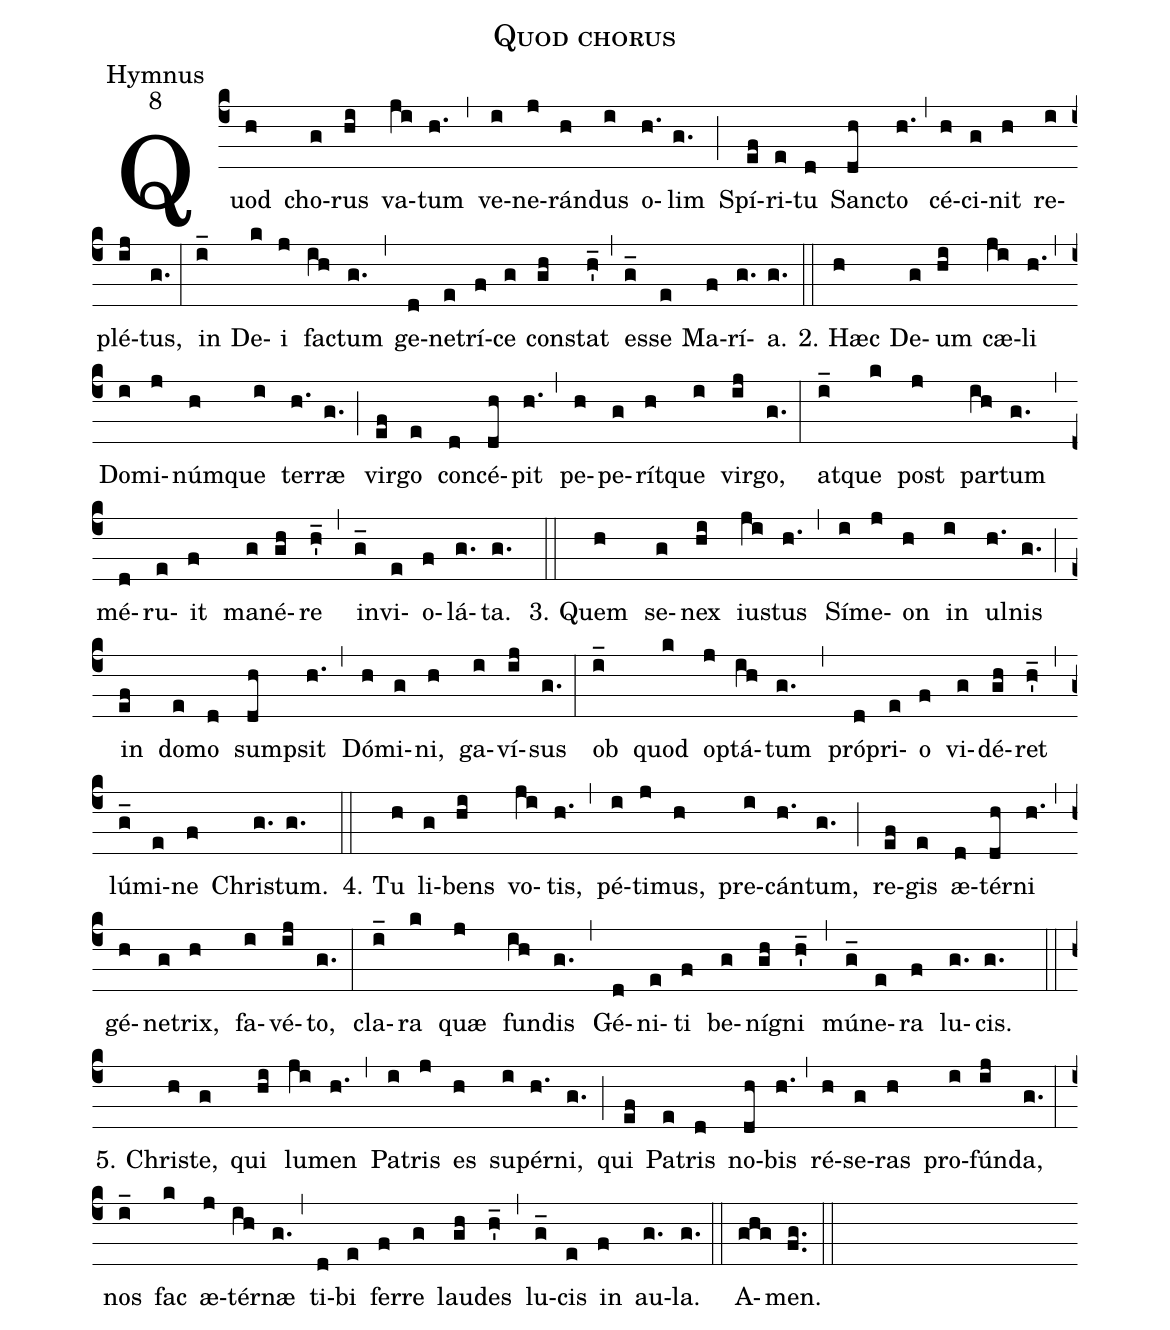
name:Quod chorus;
office-part:Hymnus;
mode:8;
%%
(c4)Quod(h) cho(g)rus(hi) va(ji)tum(h.) (,) ve(i)ne(j)rán(h)dus(i) o(h.)lim(g.) (;)
Spí(ef)ri(e)tu(d) San(dh)cto(h.) (,) cé(h)ci(g)nit(h) re(i)plé(ij)tus,(g.) (:)
in(i_) De(k)i(j) fa(ih)ctum(g.) (,) ge(d)ne(e)trí(f)ce(g) con(gh)stat(h'_) (,)
es(g_)se(e) Ma(f)rí(g.)a.(g.) (::)

2. H<sp>ae</sp>c(h) De(g)um(hi) c<sp>ae</sp>(ji)li(h.) (,) Do(i)mi(j)núm(h)que(i) ter(h.)r<sp>ae</sp>(g.) (;)
vir(ef)go(e) con(d)cé(dh)pit(h.) (,) pe(h)pe(g)rít(h)que(i) vir(ij)go,(g.) (:)
at(i_)que(k) post(j) par(ih)tum(g.) (,) mé(d)ru(e)it(f) ma(g)né(gh)re(h_') (,)
in(g_)vi(e)o(f)lá(g.)ta.(g.) (::)

3. Quem(h) se(g)nex(hi) iu(ji)stus(h.) (,) Sí(i)me(j)on(h) in(i) ul(h.)nis(g.) (;)
in(ef) do(e)mo(d) sum(dh)psit(h.) (,) Dó(h)mi(g)ni,(h) ga(i)ví(ij)sus(g.) (:)
ob(i_) quod(k) op(j)tá(ih)tum(g.) (,) pró(d)pri(e)o(f) vi(g)dé(gh)ret(h_') (,)
lú(g_)mi(e)ne(f) Chri(g.)stum.(g.) (::)

4. Tu(h) li(g)bens(hi) vo(ji)tis,(h.) (,) pé(i)ti(j)mus,(h) pre(i)cán(h.)tum,(g.) (;)
re(ef)gis(e) <sp>ae</sp>(d)tér(dh)ni(h.) (,) gé(h)ne(g)trix,(h) fa(i)vé(ij)to,(g.) (:)
cla(i_)ra(k) qu<sp>ae</sp>(j) fun(ih)dis(g.) (,) Gé(d)ni(e)ti(f) be(g)ní(gh)gni(h'_) (,)
mú(g_)ne(e)ra(f) lu(g.)cis.(g.) (::)

5. Chri(h)ste,(g) qui(hi) lu(ji)men(h.) (,) Pa(i)tris(j) es(h) su(i)pér(h.)ni,(g.) (;)
qui(ef) Pa(e)tris(d) no(dh)bis(h.) (,) ré(h)se(g)ras(h) pro(i)fún(ij)da,(g.) (:)
nos(i_) fac(k) <sp>ae</sp>(j)tér(ih)n<sp>ae</sp>(g.) (,) ti(d)bi(e) fer(f)re(g) lau(gh)des(h_') (,)
lu(g_)cis(e) in(f) au(g.)la.(g.) (::)
A(ghg)men.(fg..) (::)
